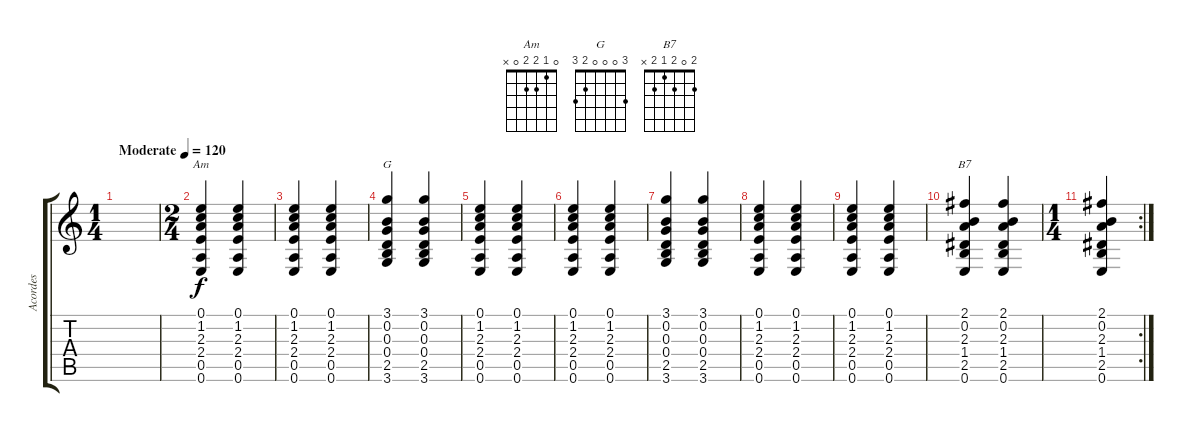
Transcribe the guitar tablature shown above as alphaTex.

\track ("Acordes" "Acordes") {instrument acousticguitarsteel}
\staff {score tabs}
\tuning (E4 B3 G3 D3 A2 E2) {hide}
\chord ("Am" 0 1 2 2 0 x)
\chord ("G" 3 0 0 0 2 3)
\chord ("B7" 2 0 2 1 2 x)
\ts (1 4)
\tempo (120 "Moderate")
\clef g2
\ks c
|
\ts (2 4)
(0.1 1.2 2.3 2.4 0.5 0.6).4{ch "Am"} (0.1 1.2 2.3 2.4 0.5 0.6).4 |
(0.1 1.2 2.3 2.4 0.5 0.6).4 (0.1 1.2 2.3 2.4 0.5 0.6).4 |
(3.1 0.2 0.3 0.4 2.5 3.6).4{ch "G"} (3.1 0.2 0.3 0.4 2.5 3.6).4 |
(0.1 1.2 2.3 2.4 0.5 0.6).4 (0.1 1.2 2.3 2.4 0.5 0.6).4 |
(0.1 1.2 2.3 2.4 0.5 0.6).4 (0.1 1.2 2.3 2.4 0.5 0.6).4 |
(3.1 0.2 0.3 0.4 2.5 3.6).4 (3.1 0.2 0.3 0.4 2.5 3.6).4 |
(0.1 1.2 2.3 2.4 0.5 0.6).4 (0.1 1.2 2.3 2.4 0.5 0.6).4 |
(0.1 1.2 2.3 2.4 0.5 0.6).4 (0.1 1.2 2.3 2.4 0.5 0.6).4 |
(2.1 0.2 2.3 1.4 2.5 0.6).4{ch "B7"} (2.1 0.2 2.3 1.4 2.5 0.6).4 |
\rc 2
\ts (1 4)
(2.1 0.2 2.3 1.4 2.5 0.6).4
